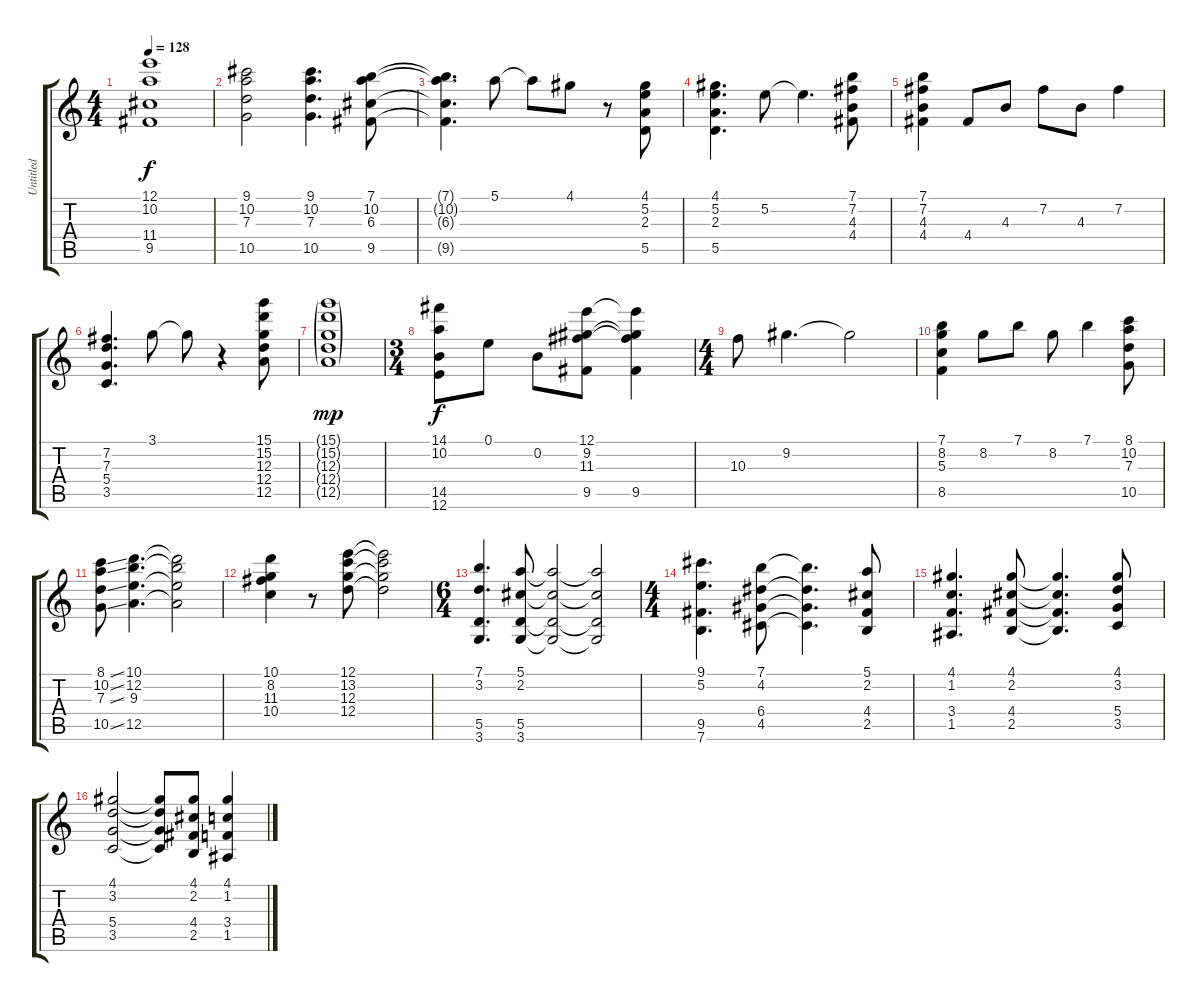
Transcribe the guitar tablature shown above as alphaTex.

\track ("Untitled" "Untitled") {instrument electricguitarjazz}
\staff {score tabs}
\tuning (E4 B3 G3 D3 A2 E2) {hide}
\ts (4 4)
\tempo 128
\clef g2
\ks c
(12.1 10.2 11.4 9.5).1{dy f} |
(9.1 10.2 7.3 10.5).2 (9.1 10.2 7.3 10.5).4{d} (7.1 10.2 6.3 9.5).8 |
(7.1{t} 10.2{t} 6.3{t} 9.5{t}).4{d} 5.1.8 5.1{t}.8 4.1.8 r.8 (4.1 5.2 2.3 5.5).8 |
(4.1 5.2 2.3 5.5).4{d} 5.2.8 5.2{t}.4{d} (7.1 7.2 4.3 4.4).8 |
(7.1 7.2 4.3 4.4).4 4.4.8 4.3.8 7.2.8 4.3.8 7.2.4 |
(7.2 7.3 5.4 3.5).4{d} 3.1.8 3.1{t}.8 r.4 (15.1 15.2 12.3 12.4 12.5).8 |
(15.1{g} 15.2{g} 12.3{g} 12.4{g} 12.5{g}).1{dy mp} |
\ts (3 4)
(14.1 10.2 14.5 12.6).8{dy f} 0.1.8 0.2.8 (12.1 9.2 11.3 9.5).8 (12.1{t} 9.2{t} 11.3{t} 9.5).4 |
\ts (4 4)
10.3.8 9.2.4{d} 9.2{t}.2 |
(7.1 8.2 5.3 8.5).4 8.2.8 7.1.8 8.2.8 7.1.4 (8.1 10.2 7.3 10.5).8 |
(8.1{ss} 10.2{ss} 7.3{ss} 10.5{ss}).8 (10.1 12.2 9.3 12.5).4{d} (10.1{t} 12.2{t} 9.3{t} 12.5{t}).2 |
(10.1 8.2 11.3 10.4).4 r.8 (12.1 13.2 12.3 12.4).8 (12.1{t} 13.2{t} 12.3{t} 12.4{t}).2 |
\ts (6 4)
(7.1 3.2 5.5 3.6).4{d} (5.1 2.2 5.5 3.6).8 (5.1{t} 2.2{t} 5.5{t} 3.6{t}).2 (5.1{t} 2.2{t} 5.5{t} 3.6{t}).2 |
\ts (4 4)
(9.1 5.2 9.5 7.6).4{d} (7.1 4.2 6.4 4.5).8 (7.1{t} 4.2{t} 6.4{t} 4.5{t}).4{d} (5.1 2.2 4.4 2.5).8 |
(4.1 1.2 3.4 1.5).4{d} (4.1 2.2 4.4 2.5).8 (4.1{t} 2.2{t} 4.4{t} 2.5{t}).4{d} (4.1 3.2 5.4 3.5).8 |
(4.1 3.2 5.4 3.5).2 (4.1{t} 3.2{t} 5.4{t} 3.5{t}).8 (4.1 2.2 4.4 2.5).8 (4.1 1.2 3.4 1.5).4
